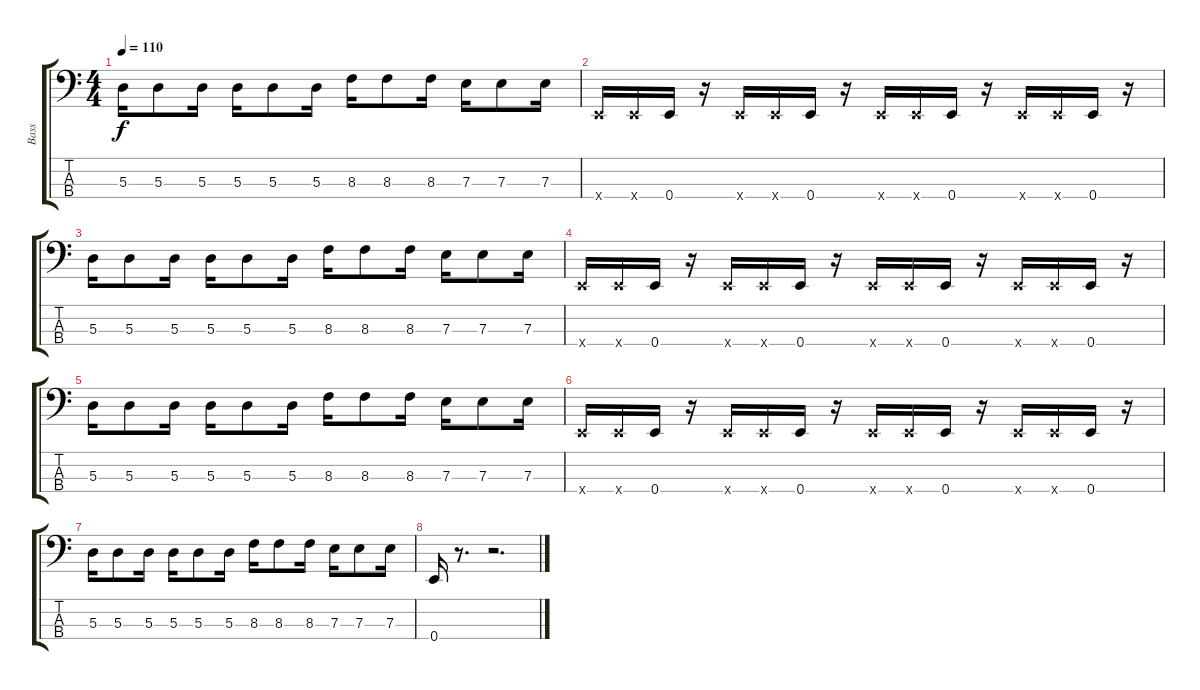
\track ("Bass" "Bass") {instrument electricbasspick}
\staff {score tabs}
\tuning (G2 D2 A1 E1) {hide}
\ts (4 4)
\tempo 110
\clef f4
\ks c
5.3.16{dy f} 5.3.8 5.3.16 5.3.16 5.3.8 5.3.16 8.3.16 8.3.8 8.3.16 7.3.16 7.3.8 7.3.16 |
0.4{x}.16 0.4{x}.16 0.4.16 r.16 0.4{x}.16 0.4{x}.16 0.4.16 r.16 0.4{x}.16 0.4{x}.16 0.4.16 r.16 0.4{x}.16 0.4{x}.16 0.4.16 r.16 |
5.3.16 5.3.8 5.3.16 5.3.16 5.3.8 5.3.16 8.3.16 8.3.8 8.3.16 7.3.16 7.3.8 7.3.16 |
0.4{x}.16 0.4{x}.16 0.4.16 r.16 0.4{x}.16 0.4{x}.16 0.4.16 r.16 0.4{x}.16 0.4{x}.16 0.4.16 r.16 0.4{x}.16 0.4{x}.16 0.4.16 r.16 |
5.3.16 5.3.8 5.3.16 5.3.16 5.3.8 5.3.16 8.3.16 8.3.8 8.3.16 7.3.16 7.3.8 7.3.16 |
0.4{x}.16 0.4{x}.16 0.4.16 r.16 0.4{x}.16 0.4{x}.16 0.4.16 r.16 0.4{x}.16 0.4{x}.16 0.4.16 r.16 0.4{x}.16 0.4{x}.16 0.4.16 r.16 |
5.3.16 5.3.8 5.3.16 5.3.16 5.3.8 5.3.16 8.3.16 8.3.8 8.3.16 7.3.16 7.3.8 7.3.16 |
0.4.16 r.8{d} r.2{d}
